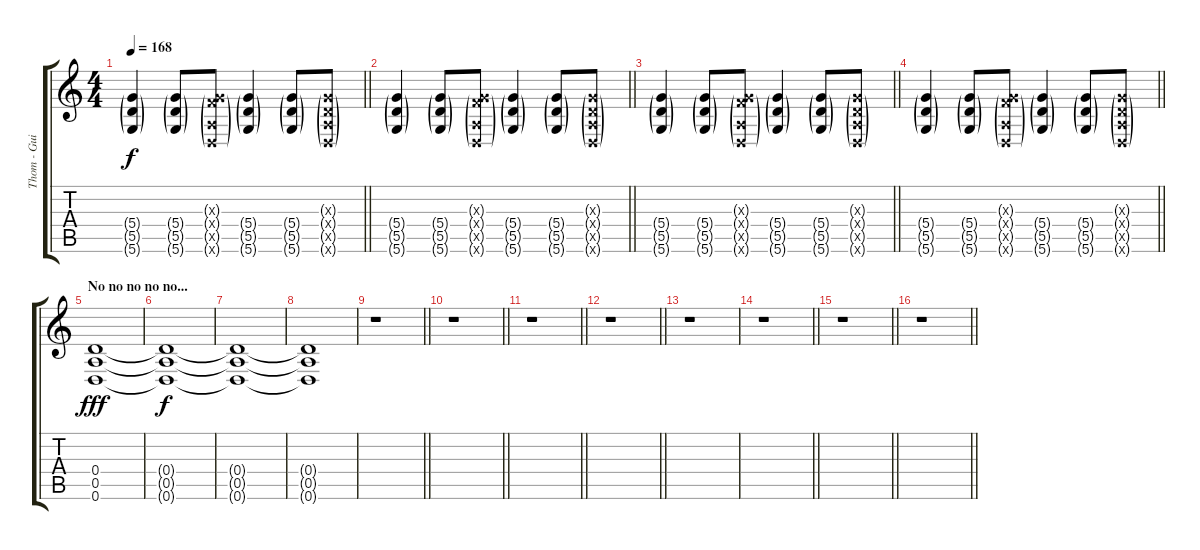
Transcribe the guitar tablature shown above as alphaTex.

\track ("Thom - Guitar" "Thom - Gui") {instrument overdrivenguitar}
\staff {score tabs}
\tuning (E4 B3 G3 D3 A2 D2) {hide}
\ts (4 4)
\tempo 168
\clef g2
\barLineRight lightlight
\ks c
(5.4{g} 5.5{g} 5.6{g}).4{dy f} (5.4{g} 5.5{g} 5.6{g}).8 (0.3{g x} 3.4{g x} 0.5{g x} 0.6{g x}).8 (5.4{g} 5.5{g} 5.6{g}).4 (5.4{g} 5.5{g} 5.6{g}).8 (0.3{g x} 0.4{g x} 0.5{g x} 0.6{g x}).8 |
\barLineRight lightlight
(5.4{g} 5.5{g} 5.6{g}).4 (5.4{g} 5.5{g} 5.6{g}).8 (0.3{g x} 3.4{g x} 0.5{g x} 0.6{g x}).8 (5.4{g} 5.5{g} 5.6{g}).4 (5.4{g} 5.5{g} 5.6{g}).8 (0.3{g x} 0.4{g x} 0.5{g x} 0.6{g x}).8 |
\barLineRight lightlight
(5.4{g} 5.5{g} 5.6{g}).4 (5.4{g} 5.5{g} 5.6{g}).8 (0.3{g x} 3.4{g x} 0.5{g x} 0.6{g x}).8 (5.4{g} 5.5{g} 5.6{g}).4 (5.4{g} 5.5{g} 5.6{g}).8 (0.3{g x} 0.4{g x} 0.5{g x} 0.6{g x}).8 |
\barLineRight lightlight
(5.4{g} 5.5{g} 5.6{g}).4 (5.4{g} 5.5{g} 5.6{g}).8 (0.3{g x} 3.4{g x} 0.5{g x} 0.6{g x}).8 (5.4{g} 5.5{g} 5.6{g}).4 (5.4{g} 5.5{g} 5.6{g}).8 (0.3{g x} 0.4{g x} 0.5{g x} 0.6{g x}).8 |
\section ("" "No no no no no...")
(0.4 0.5 0.6).1{dy fff} |
(0.4{t} 0.5{t} 0.6{t}).1{dy f} |
(0.4{t} 0.5{t} 0.6{t}).1 |
(0.4{t} 0.5{t} 0.6{t}).1 |
\barLineRight lightlight
r.1 |
\barLineRight lightlight
r.1 |
\barLineRight lightlight
r.1 |
\barLineRight lightlight
r.1 |
r.1 |
\barLineRight lightlight
r.1 |
\barLineRight lightlight
r.1 |
\barLineRight lightlight
r.1
